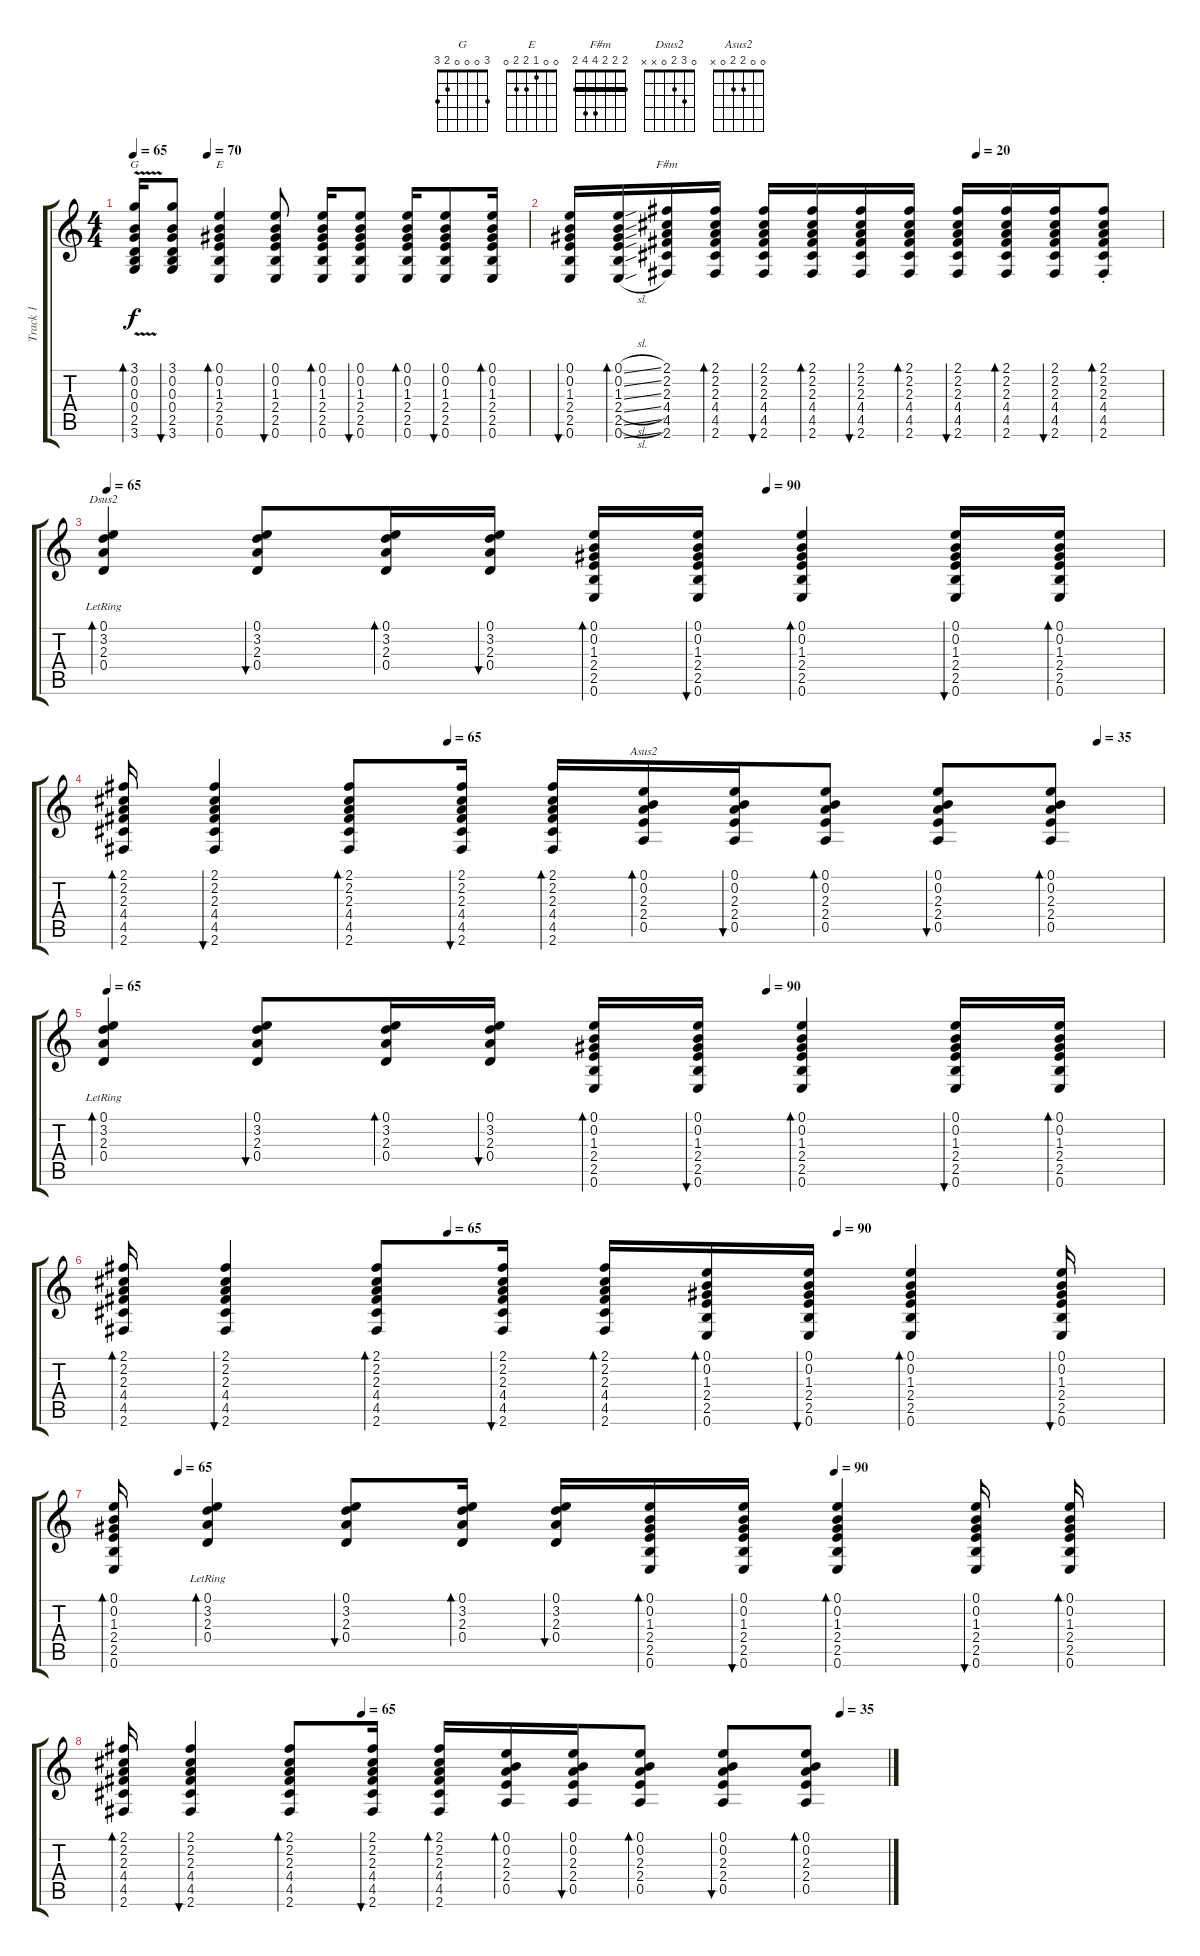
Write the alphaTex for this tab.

\track ("Track 1" "Track 1") {instrument acousticguitarsteel}
\staff {score tabs}
\tuning (E4 B3 G3 D3 A2 E2) {hide}
\chord ("G" 3 0 0 0 2 3)
\chord ("E" 0 0 1 2 2 0)
\chord ("F#m" 2 2 2 4 4 2) {barre 2}
\chord ("Dsus2" 0 3 2 0 x x)
\chord ("Asus2" 0 0 2 2 0 x)
\ts (4 4)
\tempo 65
\tempo (70 0.1875)
\clef g2
\ks c
(3.1 0.2 0.3{v} 0.4 2.5 3.6).16{bd 60 ch "G" dy f} (3.1 0.2 0.3 0.4 2.5 3.6).8{bu 60} (0.1 0.2 1.3 2.4 2.5 0.6).4{bd 60 ch "E"} (0.1 0.2 1.3 2.4 2.5 0.6).8{bu 60} (0.1 0.2 1.3 2.4 2.5 0.6).16{bd 60} (0.1 0.2 1.3 2.4 2.5 0.6).8{bu 60} (0.1 0.2 1.3 2.4 2.5 0.6).16{bd 60} (0.1 0.2 1.3 2.4 2.5 0.6).8{bu 60} (0.1 0.2 1.3 2.4 2.5 0.6).16{bd 60} |
\tempo (20 0.6875)
(0.1 0.2 1.3 2.4 2.5 0.6).16{bu 60} (0.1{sl} 0.2{ss} 1.3{sl} 2.4{sl} 2.5{sl} 0.6{sl}).16{bd 60} (2.1 2.2 2.3 4.4 4.5 2.6).16{ch "F#m"} (2.1 2.2 2.3 4.4 4.5 2.6).16{bd 60} (2.1 2.2 2.3 4.4 4.5 2.6).16{bu 60} (2.1 2.2 2.3 4.4 4.5 2.6).16{bd 60} (2.1 2.2 2.3 4.4 4.5 2.6).16{bu 60} (2.1 2.2 2.3 4.4 4.5 2.6).16{bd 60} (2.1 2.2 2.3 4.4 4.5 2.6).16{bu 60} (2.1 2.2 2.3 4.4 4.5 2.6).16{bd 60} (2.1 2.2 2.3 4.4 4.5 2.6).16{bu 60} (2.1{st} 2.2{st} 2.3{st} 4.4{st} 4.5{st} 2.6{st}).8{bd 60} |
\tempo 65
\tempo (90 0.625)
(0.1 3.2{lr} 2.3 0.4).4{bd 60 ch "Dsus2"} (0.1 3.2 2.3 0.4).8{bu 60} (0.1 3.2 2.3 0.4).16{bd 60} (0.1 3.2 2.3 0.4).16{bu 60} (0.1 0.2 1.3 2.4 2.5 0.6).16{bd 60} (0.1 0.2 1.3 2.4 2.5 0.6).16{bu 60} (0.1 0.2 1.3 2.4 2.5 0.6).4{bd 60} (0.1 0.2 1.3 2.4 2.5 0.6).16{bu 60} (0.1 0.2 1.3 2.4 2.5 0.6).16{bd 60} |
\tempo (65 0.3125)
\tempo (35 0.9375)
(2.1 2.2 2.3 4.4 4.5 2.6).16{bd 60} (2.1 2.2 2.3 4.4 4.5 2.6).4{bu 60} (2.1 2.2 2.3 4.4 4.5 2.6).8{bd 60} (2.1 2.2 2.3 4.4 4.5 2.6).16{bu 60} (2.1 2.2 2.3 4.4 4.5 2.6).16{bd 60} (0.1 0.2 2.3 2.4 0.5).16{bd 60 ch "Asus2"} (0.1 0.2 2.3 2.4 0.5).16{bu 60} (0.1 0.2 2.3 2.4 0.5).8{bd 60} (0.1 0.2 2.3 2.4 0.5).8{bu 60} (0.1 0.2 2.3 2.4 0.5).8{bd 60} |
\tempo 65
\tempo (90 0.625)
(0.1{lr} 3.2{lr} 2.3{lr} 0.4{lr}).4{bd 60} (0.1 3.2 2.3 0.4).8{bu 60} (0.1 3.2 2.3 0.4).16{bd 60} (0.1 3.2 2.3 0.4).16{bu 60} (0.1 0.2 1.3 2.4 2.5 0.6).16{bd 60} (0.1 0.2 1.3 2.4 2.5 0.6).16{bu 60} (0.1 0.2 1.3 2.4 2.5 0.6).4{bd 60} (0.1 0.2 1.3 2.4 2.5 0.6).16{bu 60} (0.1 0.2 1.3 2.4 2.5 0.6).16{bd 60} |
\tempo (65 0.3125)
\tempo (90 0.6875)
(2.1 2.2 2.3 4.4 4.5 2.6).16{bd 60} (2.1 2.2 2.3 4.4 4.5 2.6).4{bu 60} (2.1 2.2 2.3 4.4 4.5 2.6).8{bd 60} (2.1 2.2 2.3 4.4 4.5 2.6).16{bu 60} (2.1 2.2 2.3 4.4 4.5 2.6).16{bd 60} (0.1 0.2 1.3 2.4 2.5 0.6).16{bd 60} (0.1 0.2 1.3 2.4 2.5 0.6).16{bu 60} (0.1 0.2 1.3 2.4 2.5 0.6).4{bd 60} (0.1 0.2 1.3 2.4 2.5 0.6).16{bu 60} |
\tempo (65 0.0625)
\tempo (90 0.6875)
(0.1 0.2 1.3 2.4 2.5 0.6).16{bd 60} (0.1 3.2{lr} 2.3 0.4).4{bd 60} (0.1 3.2 2.3 0.4).8{bu 60} (0.1 3.2 2.3 0.4).16{bd 60} (0.1 3.2 2.3 0.4).16{bu 60} (0.1 0.2 1.3 2.4 2.5 0.6).16{bd 60} (0.1 0.2 1.3 2.4 2.5 0.6).16{bu 60} (0.1 0.2 1.3 2.4 2.5 0.6).4{bd 60} (0.1 0.2 1.3 2.4 2.5 0.6).16{bu 60} (0.1 0.2 1.3 2.4 2.5 0.6).16{bd 60} |
\tempo (65 0.3125)
\tempo (35 0.9375)
(2.1 2.2 2.3 4.4 4.5 2.6).16{bd 60} (2.1 2.2 2.3 4.4 4.5 2.6).4{bu 60} (2.1 2.2 2.3 4.4 4.5 2.6).8{bd 60} (2.1 2.2 2.3 4.4 4.5 2.6).16{bu 60} (2.1 2.2 2.3 4.4 4.5 2.6).16{bd 60} (0.1 0.2 2.3 2.4 0.5).16{bd 60} (0.1 0.2 2.3 2.4 0.5).16{bu 60} (0.1 0.2 2.3 2.4 0.5).8{bd 60} (0.1 0.2 2.3 2.4 0.5).8{bu 60} (0.1 0.2 2.3 2.4 0.5).8{bd 60}
